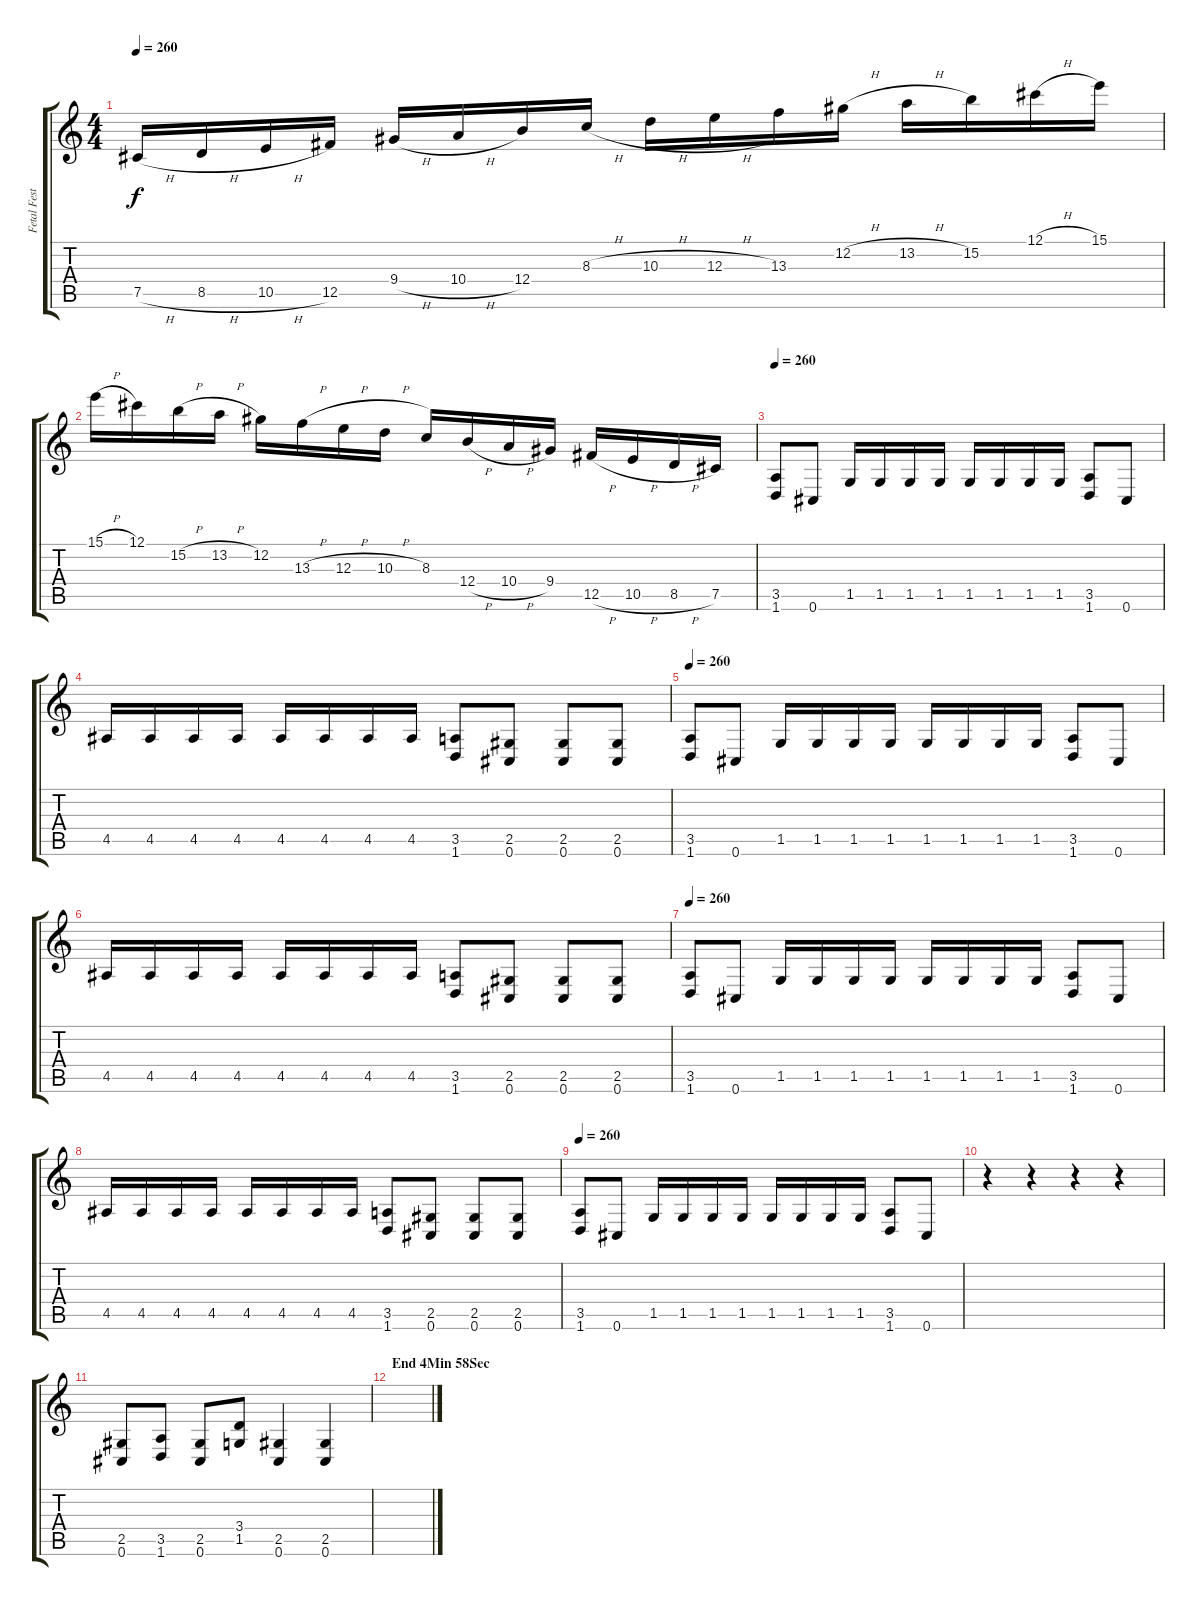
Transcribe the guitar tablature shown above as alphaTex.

\track ("Fetal Festering Womb Exhumator" "Fetal Fest") {instrument overdrivenguitar}
\staff {score tabs}
\tuning (Db4 Ab3 E3 B2 Gb2 Db2) {hide}
\ts (4 4)
\tempo 260
\clef g2
\ks c
7.5{h}.16{dy f} 8.5{h}.16 10.5{h}.16 12.5.16 9.4{h}.16 10.4{h}.16 12.4.16 8.3{h}.16 10.3{h}.16 12.3{h}.16 13.3.16 12.2{h}.16 13.2{h}.16 15.2.16 12.1{h}.16 15.1.16 |
15.1{h}.16 12.1.16 15.2{h}.16 13.2{h}.16 12.2.16 13.3{h}.16 12.3{h}.16 10.3{h}.16 8.3.16 12.4{h}.16 10.4{h}.16 9.4.16 12.5{h}.16 10.5{h}.16 8.5{h}.16 7.5.16 |
\tempo 260
(3.5 1.6).8 0.6.8 1.5.16 1.5.16 1.5.16 1.5.16 1.5.16 1.5.16 1.5.16 1.5.16 (3.5 1.6).8 0.6.8 |
4.5.16 4.5.16 4.5.16 4.5.16 4.5.16 4.5.16 4.5.16 4.5.16 (3.5 1.6).8 (2.5 0.6).8 (2.5 0.6).8 (2.5 0.6).8 |
\tempo 260
(3.5 1.6).8 0.6.8 1.5.16 1.5.16 1.5.16 1.5.16 1.5.16 1.5.16 1.5.16 1.5.16 (3.5 1.6).8 0.6.8 |
4.5.16 4.5.16 4.5.16 4.5.16 4.5.16 4.5.16 4.5.16 4.5.16 (3.5 1.6).8 (2.5 0.6).8 (2.5 0.6).8 (2.5 0.6).8 |
\tempo 260
(3.5 1.6).8 0.6.8 1.5.16 1.5.16 1.5.16 1.5.16 1.5.16 1.5.16 1.5.16 1.5.16 (3.5 1.6).8 0.6.8 |
4.5.16 4.5.16 4.5.16 4.5.16 4.5.16 4.5.16 4.5.16 4.5.16 (3.5 1.6).8 (2.5 0.6).8 (2.5 0.6).8 (2.5 0.6).8 |
\tempo 260
(3.5 1.6).8 0.6.8 1.5.16 1.5.16 1.5.16 1.5.16 1.5.16 1.5.16 1.5.16 1.5.16 (3.5 1.6).8 0.6.8 |
r.4 r.4 r.4 r.4 |
(2.5 0.6).8 (3.5 1.6).8 (2.5 0.6).8 (3.4 1.5).8 (2.5 0.6).4 (2.5 0.6).4 |
\section ("" "End 4Min 58Sec")
